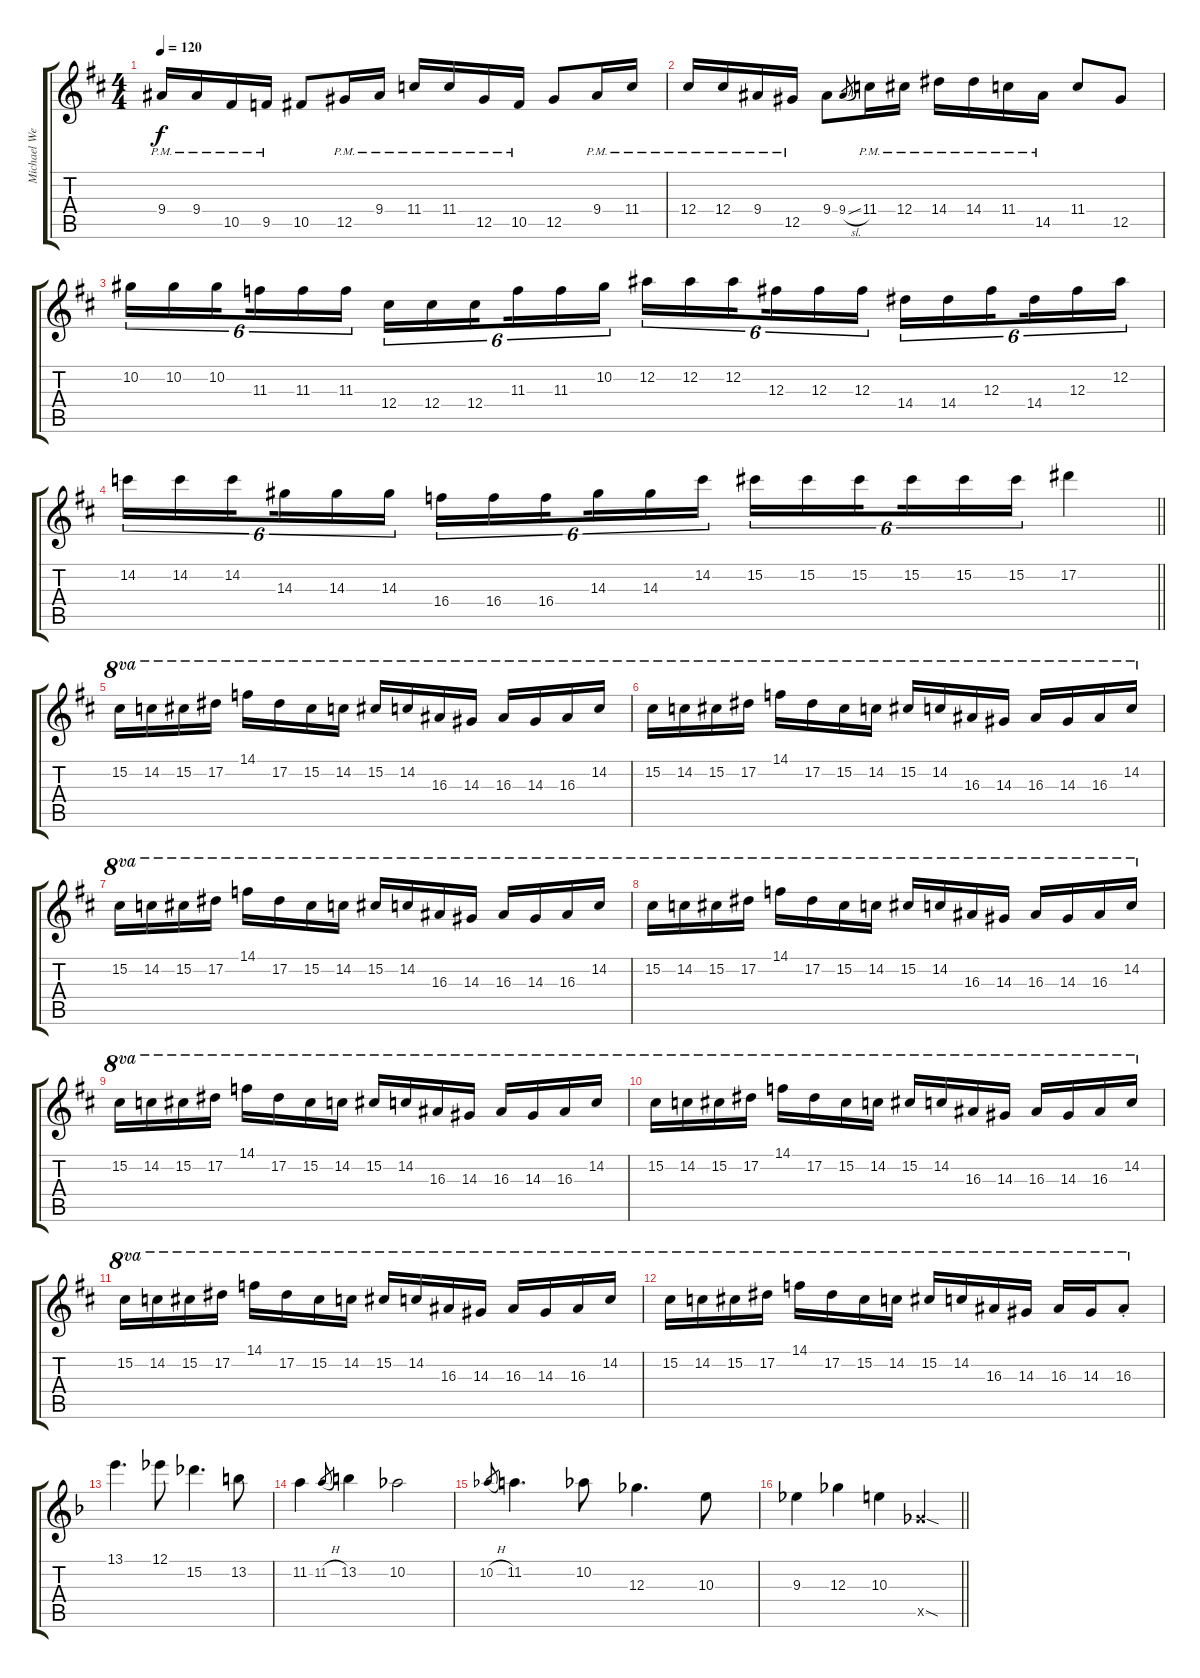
\track ("Michael Weikath" "Michael We") {instrument distortionguitar}
\staff {score tabs}
\tuning (Eb4 Bb3 Gb3 Db3 Ab2 Eb2) {hide}
\ts (4 4)
\tempo 120
\clef g2
\ks d
9.4{pm}.16{dy f} 9.4{pm}.16 10.5{pm}.16 9.5{pm}.16 10.5.8 12.5{pm}.16 9.4{pm}.16 11.4{pm}.16 11.4{pm}.16 12.5{pm}.16 10.5{pm}.16 12.5.8 9.4{pm}.16 11.4{pm}.16 |
12.4{pm}.16 12.4{pm}.16 9.4{pm}.16 12.5{pm}.16 9.4.8 9.4{sl}.8{gr} 11.4{pm}.16 12.4{pm}.16 14.4{pm}.16 14.4{pm}.16 11.4{pm}.16 14.5{pm}.16 11.4.8 12.5.8 |
10.2.16{tu (6 4)} 10.2.16{tu (6 4)} 10.2.16{tu (6 4) beam splitsecondary} 11.3.16{tu (6 4)} 11.3.16{tu (6 4)} 11.3.16{tu (6 4)} 12.4.16{tu (6 4)} 12.4.16{tu (6 4)} 12.4.16{tu (6 4) beam splitsecondary} 11.3.16{tu (6 4)} 11.3.16{tu (6 4)} 10.2.16{tu (6 4)} 12.2.16{tu (6 4)} 12.2.16{tu (6 4)} 12.2.16{tu (6 4) beam splitsecondary} 12.3.16{tu (6 4)} 12.3.16{tu (6 4)} 12.3.16{tu (6 4)} 14.4.16{tu (6 4)} 14.4.16{tu (6 4)} 12.3.16{tu (6 4) beam splitsecondary} 14.4.16{tu (6 4)} 12.3.16{tu (6 4)} 12.2.16{tu (6 4)} |
\barLineRight lightlight
14.2.16{tu (6 4)} 14.2.16{tu (6 4)} 14.2.16{tu (6 4) beam splitsecondary} 14.3.16{tu (6 4)} 14.3.16{tu (6 4)} 14.3.16{tu (6 4)} 16.4.16{tu (6 4)} 16.4.16{tu (6 4)} 16.4.16{tu (6 4) beam splitsecondary} 14.3.16{tu (6 4)} 14.3.16{tu (6 4)} 14.2.16{tu (6 4)} 15.2.16{tu (6 4)} 15.2.16{tu (6 4)} 15.2.16{tu (6 4) beam splitsecondary} 15.2.16{tu (6 4)} 15.2.16{tu (6 4)} 15.2.16{tu (6 4)} 17.2.4 |
15.2.16{ot 8va} 14.2.16{ot 8va} 15.2.16{ot 8va} 17.2.16{ot 8va} 14.1.16{ot 8va} 17.2.16{ot 8va} 15.2.16{ot 8va} 14.2.16{ot 8va} 15.2.16{ot 8va} 14.2.16{ot 8va} 16.3.16{ot 8va} 14.3.16{ot 8va} 16.3.16{ot 8va} 14.3.16{ot 8va} 16.3.16{ot 8va} 14.2.16{ot 8va} |
15.2.16{ot 8va} 14.2.16{ot 8va} 15.2.16{ot 8va} 17.2.16{ot 8va} 14.1.16{ot 8va} 17.2.16{ot 8va} 15.2.16{ot 8va} 14.2.16{ot 8va} 15.2.16{ot 8va} 14.2.16{ot 8va} 16.3.16{ot 8va} 14.3.16{ot 8va} 16.3.16{ot 8va} 14.3.16{ot 8va} 16.3.16{ot 8va} 14.2.16{ot 8va} |
15.2.16{ot 8va} 14.2.16{ot 8va} 15.2.16{ot 8va} 17.2.16{ot 8va} 14.1.16{ot 8va} 17.2.16{ot 8va} 15.2.16{ot 8va} 14.2.16{ot 8va} 15.2.16{ot 8va} 14.2.16{ot 8va} 16.3.16{ot 8va} 14.3.16{ot 8va} 16.3.16{ot 8va} 14.3.16{ot 8va} 16.3.16{ot 8va} 14.2.16{ot 8va} |
15.2.16{ot 8va} 14.2.16{ot 8va} 15.2.16{ot 8va} 17.2.16{ot 8va} 14.1.16{ot 8va} 17.2.16{ot 8va} 15.2.16{ot 8va} 14.2.16{ot 8va} 15.2.16{ot 8va} 14.2.16{ot 8va} 16.3.16{ot 8va} 14.3.16{ot 8va} 16.3.16{ot 8va} 14.3.16{ot 8va} 16.3.16{ot 8va} 14.2.16{ot 8va} |
15.2.16{ot 8va} 14.2.16{ot 8va} 15.2.16{ot 8va} 17.2.16{ot 8va} 14.1.16{ot 8va} 17.2.16{ot 8va} 15.2.16{ot 8va} 14.2.16{ot 8va} 15.2.16{ot 8va} 14.2.16{ot 8va} 16.3.16{ot 8va} 14.3.16{ot 8va} 16.3.16{ot 8va} 14.3.16{ot 8va} 16.3.16{ot 8va} 14.2.16{ot 8va} |
15.2.16{ot 8va} 14.2.16{ot 8va} 15.2.16{ot 8va} 17.2.16{ot 8va} 14.1.16{ot 8va} 17.2.16{ot 8va} 15.2.16{ot 8va} 14.2.16{ot 8va} 15.2.16{ot 8va} 14.2.16{ot 8va} 16.3.16{ot 8va} 14.3.16{ot 8va} 16.3.16{ot 8va} 14.3.16{ot 8va} 16.3.16{ot 8va} 14.2.16{ot 8va} |
15.2.16{ot 8va} 14.2.16{ot 8va} 15.2.16{ot 8va} 17.2.16{ot 8va} 14.1.16{ot 8va} 17.2.16{ot 8va} 15.2.16{ot 8va} 14.2.16{ot 8va} 15.2.16{ot 8va} 14.2.16{ot 8va} 16.3.16{ot 8va} 14.3.16{ot 8va} 16.3.16{ot 8va} 14.3.16{ot 8va} 16.3.16{ot 8va} 14.2.16{ot 8va} |
15.2.16{ot 8va} 14.2.16{ot 8va} 15.2.16{ot 8va} 17.2.16{ot 8va} 14.1.16{ot 8va} 17.2.16{ot 8va} 15.2.16{ot 8va} 14.2.16{ot 8va} 15.2.16{ot 8va} 14.2.16{ot 8va} 16.3.16{ot 8va} 14.3.16{ot 8va} 16.3.16{ot 8va} 14.3.16{ot 8va} 16.3{st}.8{ot 8va} |
\ks f
13.1.4{d} 12.1.8 15.2.4{d} 13.2.8 |
11.2.4 11.2{h}.8{gr} 13.2.4 10.2.2 |
10.2{h}.8{gr} 11.2.4{d} 10.2.8 12.3.4{d} 10.3.8 |
\barLineRight lightlight
9.3.4 12.3.4 10.3.4 10.5{sod x}.4
